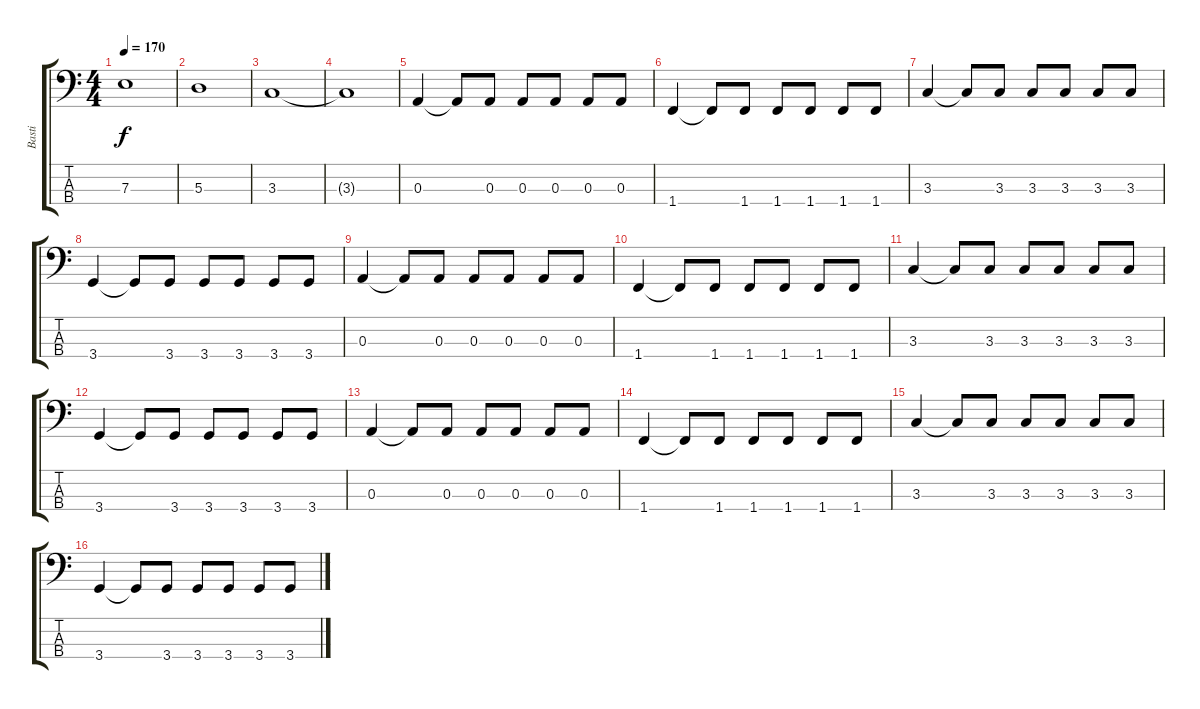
\track ("Basti" "Basti") {instrument electricbassfinger}
\staff {score tabs}
\tuning (G2 D2 A1 E1) {hide}
\ts (4 4)
\tempo 170
\clef f4
\ks c
7.3.1{dy f} |
5.3.1 |
3.3.1 |
3.3{t}.1 |
0.3.4 0.3{t}.8 0.3.8 0.3.8 0.3.8 0.3.8 0.3.8 |
1.4.4 1.4{t}.8 1.4.8 1.4.8 1.4.8 1.4.8 1.4.8 |
3.3.4 3.3{t}.8 3.3.8 3.3.8 3.3.8 3.3.8 3.3.8 |
3.4.4 3.4{t}.8 3.4.8 3.4.8 3.4.8 3.4.8 3.4.8 |
0.3.4 0.3{t}.8 0.3.8 0.3.8 0.3.8 0.3.8 0.3.8 |
1.4.4 1.4{t}.8 1.4.8 1.4.8 1.4.8 1.4.8 1.4.8 |
3.3.4 3.3{t}.8 3.3.8 3.3.8 3.3.8 3.3.8 3.3.8 |
3.4.4 3.4{t}.8 3.4.8 3.4.8 3.4.8 3.4.8 3.4.8 |
0.3.4 0.3{t}.8 0.3.8 0.3.8 0.3.8 0.3.8 0.3.8 |
1.4.4 1.4{t}.8 1.4.8 1.4.8 1.4.8 1.4.8 1.4.8 |
3.3.4 3.3{t}.8 3.3.8 3.3.8 3.3.8 3.3.8 3.3.8 |
3.4.4 3.4{t}.8 3.4.8 3.4.8 3.4.8 3.4.8 3.4.8
